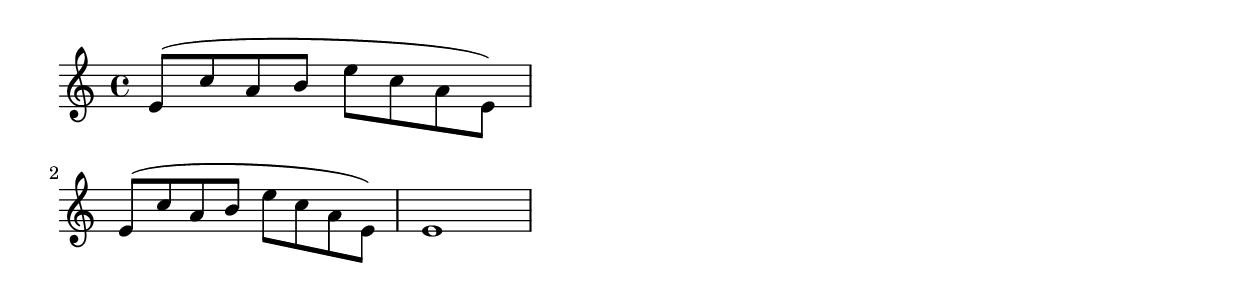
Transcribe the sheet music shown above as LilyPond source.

\version "1.0.14";

% urg, the direction of the slur gets swapped!
\score{
	\notes\relative c{
	\slurup
	\stemup
		[e'8( c' a b]
	\stemdown
		[e c a )e] \break 
	\stemup
		[e8( c' a b]
	\stemdown
		[e c a )e] e1
	}
	\paper{
		indent = 0.\mm
      		linewidth=80.\mm
	}
}
